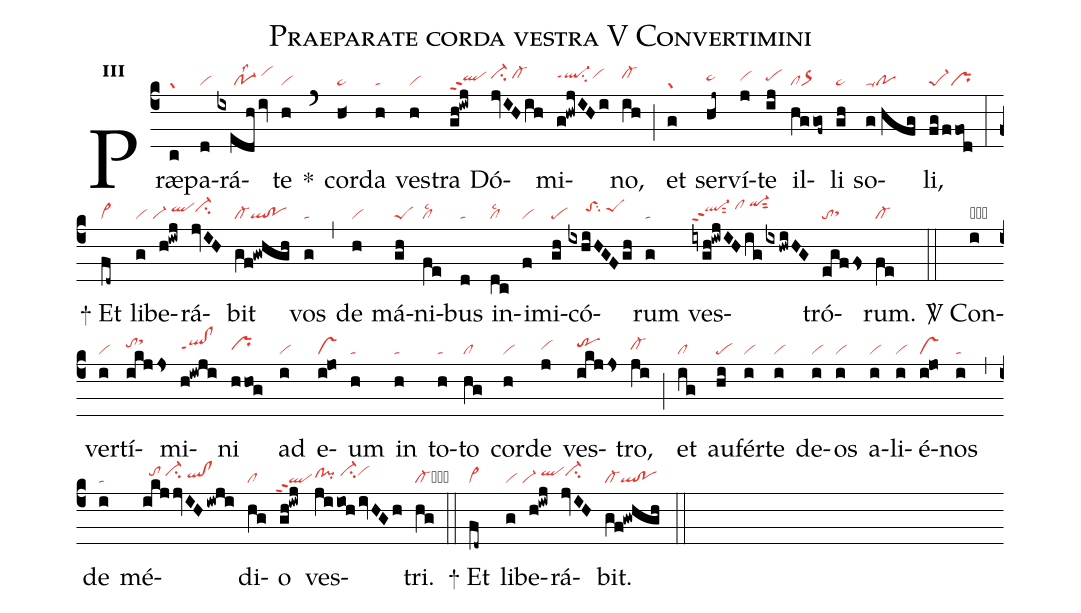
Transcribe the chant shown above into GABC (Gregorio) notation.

name:Praeparate corda vestra V Convertimini;
office-part:re;
mode:3;
nabc-lines:1;
%%
initial-style: 1;
name:Praeparate corda vestra;
mode: 3;
office-part: Responsorium;
annotation: Resp.;
annotation: iii;
nabc-lines:1;
%%
(c4) Præ(c|gr)pa(d|vi)rá(ixedh/iv|/////po-1lss2/vihj)te(h|vi) <sp>*</sp>(`) cor(h<|pe~)da(h|ta) ves(h|vi)tra(gh!iwj|qlhhppt2) Dó(jvIHih|ci-hi/cl-hi)mi(g!hwjIHi|ql-hippt1su2vihi)no,(ih|cl-hi) (;) et(g|gr) ser(hj~|pe~hh)ví(j|vihh)te(ij|pehh) il(hggof~|clor>)li(gh|pe~) so(g//hfg|poppu1)li,(fg/ffod|pe-1pr) (:)

<sp>+</sp> Et(fd~|vi>) li(g|vi)be(h!iwj|``vi-/qlhi)rá(jvIH|/ci-hi)bit(gf!gwhgh|cl-ql!po) vos(g|ta) (,) de(h|vi) má(gh|peS)ni(fe|cllsc2)bus(d|ta) in(dc|cllsc2)i(f|vi)mi(gh|pe)có(ixhiHGFgh|/////toShisu2/peShi)rum(g|ta) ves(iygh!iwjIHigixhwiHG|ql-hippt2sut2/clhj/qi-hksut2)tró(egffs|tosthh)rum.(fe|cl-) (::)

<sp>V/</sp> Con(i|obvi)ver(i|vi)tí(ikjjs|tohisthk)mi(h!iwji|qlhh!clhhppt1)ni(hhog|prhh) ad(i|vi) e(i@jo|vs)um(h|ta) in(h|ta) to(h|ta)to(hg|cl) cor(h|vi)de(j|vihh) ves(ikjjs|trhi)tro,(ji|cl-hh) (;) et(ig|cl) au(hi|pe)fér(i|vi)te(i|vi) de(i|vi)os(i|vi) a(i|vi)li(i|vi)é(i@jo|vs)nos(i|ta) (,) de(i|ta) mé(ikjjvIH/iwji|//tohi/ci-hi/qlhh!clhh)di(hg|cl)o(gh!iwj|`qlppt2) ves(jiiohivHGh|clhh!pihh/ci-hivihi)tri.(hg|cl-cb) (::)

<sp>+</sp> Et(fd~|vi>) li(g|vi)be(h!iwj|``vi-/qlhi)rá(jvIH|/ci-hi)bit.(gf!gwhgh|cl-ql!po) (::)
